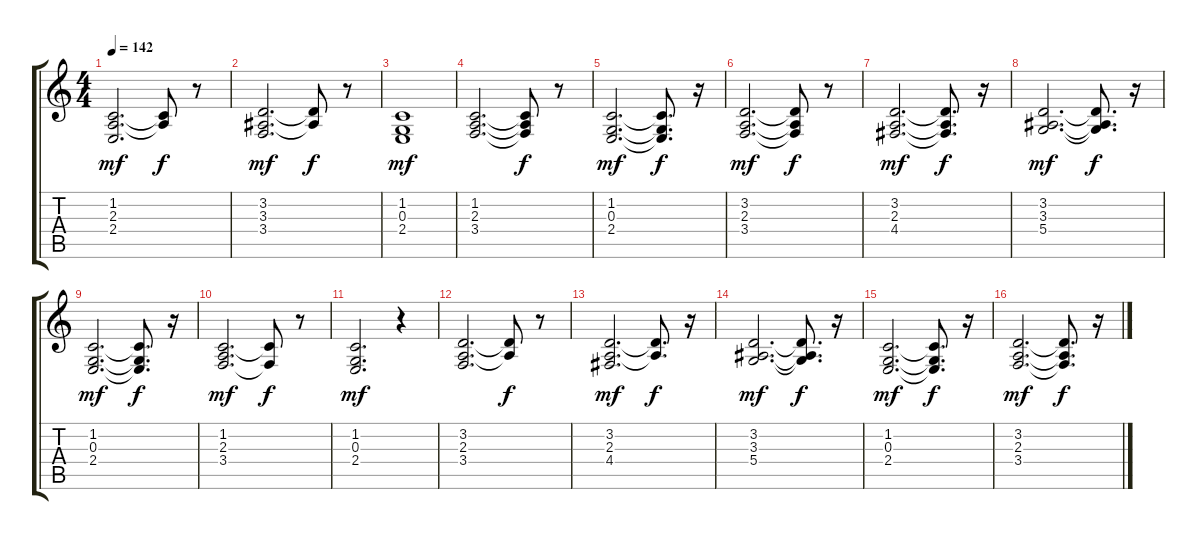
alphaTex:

\track "" {instrument stringensemble2}
\staff {score tabs}
\tuning (E4 B3 G3 D3 A2 E2) {hide}
\ts (4 4)
\tempo 142
\clef g2
\ks c
(1.2 2.3 2.4).2{d dy mf} (1.2{t} 2.3{t}).8{dy f} r.8 |
(3.2 3.3 3.4).2{d dy mf} (3.2{t} 3.3{t}).8{dy f} r.8 |
(1.2 0.3 2.4).1{dy mf} |
(1.2 2.3 3.4).2{d} (1.2{t} 2.3{t} 3.4{t}).8{dy f} r.8 |
(1.2 0.3 2.4).2{d dy mf} (1.2{t} 0.3{t} 2.4{t}).8{d dy f} r.16 |
(3.2 2.3 3.4).2{d dy mf} (3.2{t} 2.3{t} 3.4{t}).8{dy f} r.8 |
(3.2 2.3 4.4).2{d dy mf} (3.2{t} 2.3{t} 4.4{t}).8{d dy f} r.16 |
(3.2 3.3 5.4).2{d dy mf} (3.2{t} 3.3{t} 5.4{t}).8{d dy f} r.16 |
(1.2 0.3 2.4).2{d dy mf} (1.2{t} 0.3{t} 2.4{t}).8{d dy f} r.16 |
(1.2 2.3 3.4).2{d dy mf} (1.2{t} 3.4{t}).8{dy f} r.8 |
(1.2 0.3 2.4).2{d dy mf} r.4 |
(3.2 2.3 3.4).2{d} (3.2{t} 2.3{t}).8{dy f} r.8 |
(3.2 2.3 4.4).2{d dy mf} (3.2{t} 2.3{t}).8{d dy f} r.16 |
(3.2 3.3 5.4).2{d dy mf} (3.2{t} 3.3{t} 5.4{t}).8{d dy f} r.16 |
(1.2 0.3 2.4).2{d dy mf} (1.2{t} 0.3{t} 2.4{t}).8{d dy f} r.16 |
(3.2 2.3 3.4).2{d dy mf} (3.2{t} 2.3{t} 3.4{t}).8{d dy f} r.16
